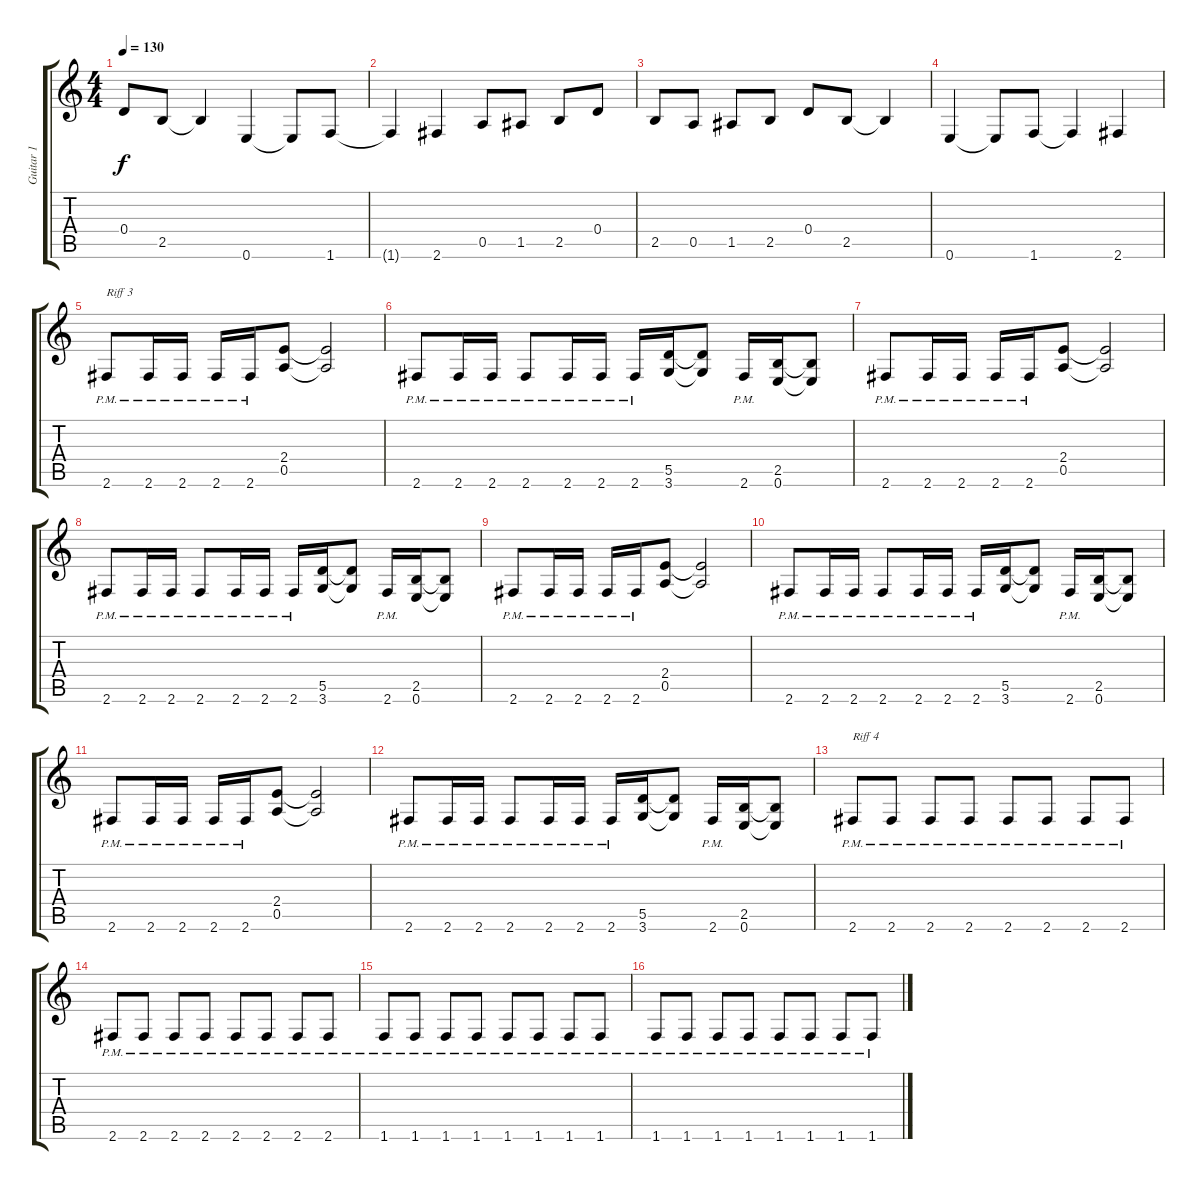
\track ("Guitar 1" "Guitar 1") {instrument distortionguitar}
\staff {score tabs}
\tuning (E4 B3 G3 D3 A2 E2) {hide}
\ts (4 4)
\tempo 130
\clef g2
\ks c
0.4.8{dy f} 2.5.8 2.5{t}.4 0.6.4 0.6{t}.8 1.6.8 |
1.6{t}.4 2.6.4 0.5.8 1.5.8 2.5.8 0.4.8 |
2.5.8 0.5.8 1.5.8 2.5.8 0.4.8 2.5.8 2.5{t}.4 |
0.6.4 0.6{t}.8 1.6.8 1.6{t}.4 2.6.4 |
2.6{pm}.8{txt "Riff 3"} 2.6{pm}.16 2.6{pm}.16 2.6{pm}.16 2.6{pm}.16 (2.4 0.5).8 (2.4{t} 0.5{t}).2 |
2.6{pm}.8 2.6{pm}.16 2.6{pm}.16 2.6{pm}.8 2.6{pm}.16 2.6{pm}.16 2.6{pm}.16 (5.5 3.6).16 (5.5{t} 3.6{t}).8 2.6{pm}.16 (2.5 0.6).16 (2.5{t} 0.6{t}).8 |
2.6{pm}.8 2.6{pm}.16 2.6{pm}.16 2.6{pm}.16 2.6{pm}.16 (2.4 0.5).8 (2.4{t} 0.5{t}).2 |
2.6{pm}.8 2.6{pm}.16 2.6{pm}.16 2.6{pm}.8 2.6{pm}.16 2.6{pm}.16 2.6{pm}.16 (5.5 3.6).16 (5.5{t} 3.6{t}).8 2.6{pm}.16 (2.5 0.6).16 (2.5{t} 0.6{t}).8 |
2.6{pm}.8 2.6{pm}.16 2.6{pm}.16 2.6{pm}.16 2.6{pm}.16 (2.4 0.5).8 (2.4{t} 0.5{t}).2 |
2.6{pm}.8 2.6{pm}.16 2.6{pm}.16 2.6{pm}.8 2.6{pm}.16 2.6{pm}.16 2.6{pm}.16 (5.5 3.6).16 (5.5{t} 3.6{t}).8 2.6{pm}.16 (2.5 0.6).16 (2.5{t} 0.6{t}).8 |
2.6{pm}.8 2.6{pm}.16 2.6{pm}.16 2.6{pm}.16 2.6{pm}.16 (2.4 0.5).8 (2.4{t} 0.5{t}).2 |
2.6{pm}.8 2.6{pm}.16 2.6{pm}.16 2.6{pm}.8 2.6{pm}.16 2.6{pm}.16 2.6{pm}.16 (5.5 3.6).16 (5.5{t} 3.6{t}).8 2.6{pm}.16 (2.5 0.6).16 (2.5{t} 0.6{t}).8 |
2.6{pm}.8{txt "Riff 4"} 2.6{pm}.8 2.6{pm}.8 2.6{pm}.8 2.6{pm}.8 2.6{pm}.8 2.6{pm}.8 2.6{pm}.8 |
2.6{pm}.8 2.6{pm}.8 2.6{pm}.8 2.6{pm}.8 2.6{pm}.8 2.6{pm}.8 2.6{pm}.8 2.6{pm}.8 |
1.6{pm}.8 1.6{pm}.8 1.6{pm}.8 1.6{pm}.8 1.6{pm}.8 1.6{pm}.8 1.6{pm}.8 1.6{pm}.8 |
1.6{pm}.8 1.6{pm}.8 1.6{pm}.8 1.6{pm}.8 1.6{pm}.8 1.6{pm}.8 1.6{pm}.8 1.6{pm}.8
